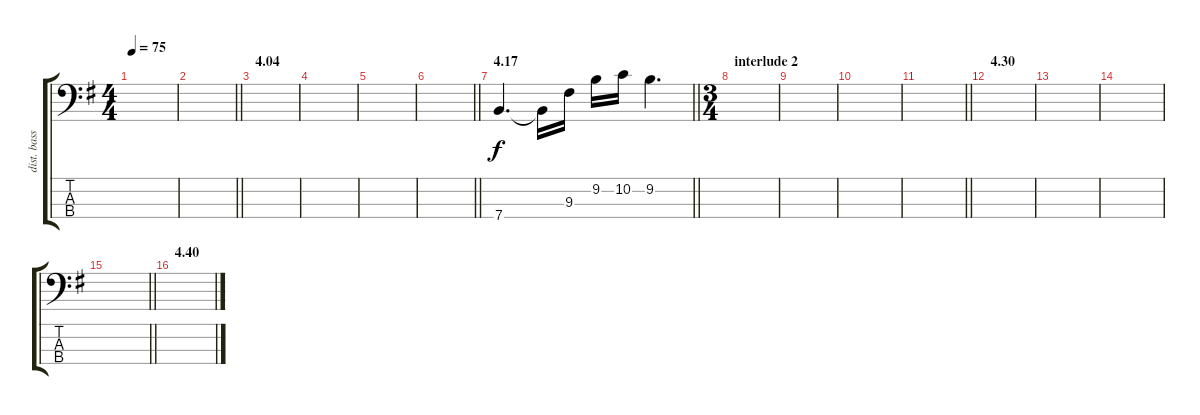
\track ("dist. bass" "dist. bass") {instrument distortionguitar}
\staff {score tabs}
\tuning (G2 D2 A1 E1) {hide}
\ts (4 4)
\tempo 75
\clef f4
\ks g
|
\barLineRight lightlight
|
\section ("" "4.04")
|
|
|
\barLineRight lightlight
|
\section ("" "4.17")
\barLineRight lightlight
7.4.4{d} 7.4{t}.16 9.3.16 9.2.16 10.2.16 9.2.4{d} |
\ts (3 4)
\section ("" "interlude 2")
|
|
|
\barLineRight lightlight
|
\section ("" "4.30")
|
|
|
\barLineRight lightlight
|
\section ("" "4.40")
